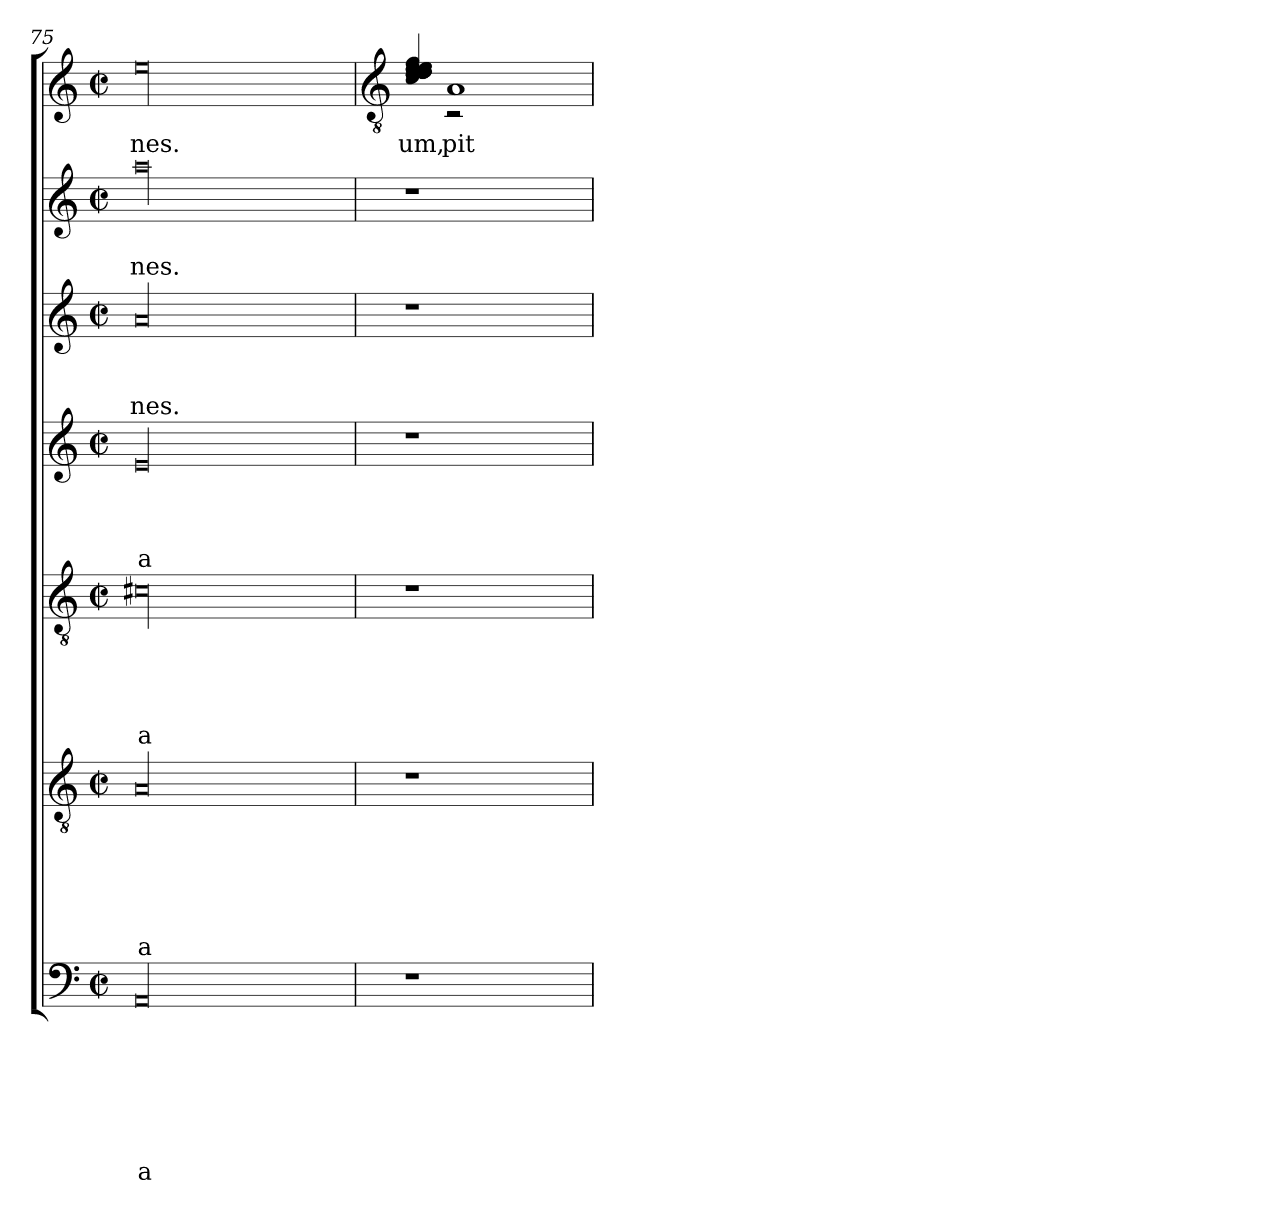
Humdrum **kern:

**kern	**text	**text	**text	**text	**text	**text	**text	**kern	**text	**text	**text	**text	**text	**text	**kern	**text	**text	**text	**text	**text	**kern	**text	**text	**text	**text	**kern	**text	**text	**text	**kern	**text	**text	**kern	**text
*part7	*part7	*part7	*part7	*part7	*part7	*part7	*part7	*part6	*part6	*part6	*part6	*part6	*part6	*part6	*part5	*part5	*part5	*part5	*part5	*part5	*part4	*part4	*part4	*part4	*part4	*part3	*part3	*part3	*part3	*part2	*part2	*part2	*part1	*part1
*staff7	*staff7	*staff7	*staff7	*staff7	*staff7	*staff7	*staff7	*staff6	*staff6	*staff6	*staff6	*staff6	*staff6	*staff6	*staff5	*staff5	*staff5	*staff5	*staff5	*staff5	*staff4	*staff4	*staff4	*staff4	*staff4	*staff3	*staff3	*staff3	*staff3	*staff2	*staff2	*staff2	*staff1	*staff1
*clefF4	*	*	*	*	*	*	*	*clefGv2	*	*	*	*	*	*	*clefGv2	*	*	*	*	*	*clefG2	*	*	*	*	*clefG2	*	*	*	*clefG2	*	*	*clefG2	*
*k[]	*	*	*	*	*	*	*	*k[]	*	*	*	*	*	*	*k[]	*	*	*	*	*	*k[]	*	*	*	*	*k[]	*	*	*	*k[]	*	*	*k[]	*
*C:	*	*	*	*	*	*	*	*C:	*	*	*	*	*	*	*C:	*	*	*	*	*	*C:	*	*	*	*	*C:	*	*	*	*C:	*	*	*C:	*
*M2/2	*	*	*	*	*	*	*	*M2/2	*	*	*	*	*	*	*M2/2	*	*	*	*	*	*M2/2	*	*	*	*	*M2/2	*	*	*	*M2/2	*	*	*M2/2	*
*met(c|)	*	*	*	*	*	*	*	*met(c|)	*	*	*	*	*	*	*met(c|)	*	*	*	*	*	*met(c|)	*	*	*	*	*met(c|)	*	*	*	*met(c|)	*	*	*met(c|)	*
=75	=75	=75	=75	=75	=75	=75	=75	=75	=75	=75	=75	=75	=75	=75	=75	=75	=75	=75	=75	=75	=75	=75	=75	=75	=75	=75	=75	=75	=75	=75	=75	=75	=75	=75
!	!	!	!	!	!	!	!LO:LY:b	!	!	!	!	!	!	!LO:LY:b	!	!	!	!	!	!LO:LY:b	!	!	!	!	!LO:LY:b	!	!	!	!LO:LY:b	!	!	!LO:LY:b	!	!LO:LY:b
00AA	.	.	.	.	.	.	-a-	00A	.	.	.	.	.	-a-	00c#X	.	.	.	.	-a-	00e	.	.	.	-a-	00a	.	.	-nes.	00aa	.	-nes.	00ee	-nes.
!!LO:LB:g=z
=76	=76	=76	=76	=76	=76	=76	=76	=76	=76	=76	=76	=76	=76	=76	=76	=76	=76	=76	=76	=76	=76	=76	=76	=76	=76	=76	=76	=76	=76	=76	=76	=76	=76	=76
*	*	*	*	*	*	*	*	*	*	*	*	*	*	*	*	*	*	*	*	*	*	*	*	*	*	*	*	*	*	*	*	*	*clefGv2	*
!	!	!	!	!	!	!	!	!	!	!	!	!	!	!	!	!	!	!	!	!	!	!	!	!	!	!	!	!	!	!	!	!	!LO:N:n=1:head=solid	!
!	!	!	!	!	!	!	!	!	!	!	!	!	!	!	!	!	!	!	!	!	!	!	!	!	!	!	!	!	!	!	!	!	!LO:N:n=2:head=solid	!
!	!	!	!	!	!	!	!	!	!	!	!	!	!	!	!	!	!	!	!	!	!	!	!	!	!	!	!	!	!	!	!	!	!LO:N:n=3:head=solid	!
!	!	!	!	!	!	!	!	!	!	!	!	!	!	!	!	!	!	!	!	!	!	!	!	!	!	!	!	!	!	!	!	!	!LO:N:n=4:head=solid	!
!	!	!	!	!	!	!	!	!	!	!	!	!	!	!	!	!	!	!	!	!	!	!	!	!	!	!	!	!	!	!	!	!	!LO:N:n=5:head=solid	!
!	!	!	!	!	!	!	!	!	!	!	!	!	!	!	!	!	!	!	!	!	!	!	!	!	!	!	!	!	!	!	!	!	!LO:N:n=6:head=solid	!
!	!	!	!	!	!	!	!	!	!	!	!	!	!	!	!	!	!	!	!	!	!	!	!	!	!	!	!	!	!	!	!	!	!LO:N:n=7:head=solid	!
!	!	!	!	!	!	!	!	!	!	!	!	!	!	!	!	!	!	!	!	!	!	!	!	!	!	!	!	!	!	!	!	!	!LO:N:n=8:head=solid	!
!	!	!	!	!	!	!	!	!	!	!	!	!	!	!	!	!	!	!	!	!	!	!	!	!	!	!	!	!	!	!	!	!	!LO:N:n=9:head=solid	!
!	!	!	!	!	!	!	!	!	!	!	!	!	!	!	!	!	!	!	!	!	!	!	!	!	!	!	!	!	!	!	!	!	!LO:N:n=10:head=solid	!
!	!	!	!	!	!	!	!	!	!	!	!	!	!	!	!	!	!	!	!	!	!	!	!	!	!	!	!	!	!	!	!	!	!LO:N:n=11:head=solid	!LO:LY:b:rj
*	*	*	*	*	*	*	*	*	*	*	*	*	*	*	*	*	*	*	*	*	*	*	*	*	*	*	*	*	*	*	*	*	*^	*
1r	.	.	.	.	.	.	.	1r	.	.	.	.	.	.	1r	.	.	.	.	.	1r	.	.	.	.	1r	.	.	.	1r	.	.	4c/ 4d/ 4d/ 4d/ 4d/ 4d/ 4e/ 4e/ 4e/ 4e/ 4f/	4ryy	-um,
!	!	!	!	!	!	!	!	!	!	!	!	!	!	!	!	!	!	!	!	!	!	!	!	!	!	!	!	!	!	!	!	!	!	!	!LO:LY:b
.	.	.	.	.	.	.	.	.	.	.	.	.	.	.	.	.	.	.	.	.	.	.	.	.	.	.	.	.	.	.	.	.	1A	2rC	pit
.	.	.	.	.	.	.	.	.	.	.	.	.	.	.	.	.	.	.	.	.	.	.	.	.	.	.	.	.	.	.	.	.	.	2ryy	.
4ryy	.	.	.	.	.	.	.	4ryy	.	.	.	.	.	.	4ryy	.	.	.	.	.	4ryy	.	.	.	.	4ryy	.	.	.	4ryy	.	.	.	.	.
*	*	*	*	*	*	*	*	*	*	*	*	*	*	*	*	*	*	*	*	*	*	*	*	*	*	*	*	*	*	*	*	*	*v	*v	*
=	=	=	=	=	=	=	=	=	=	=	=	=	=	=	=	=	=	=	=	=	=	=	=	=	=	=	=	=	=	=	=	=	=	=
*-	*-	*-	*-	*-	*-	*-	*-	*-	*-	*-	*-	*-	*-	*-	*-	*-	*-	*-	*-	*-	*-	*-	*-	*-	*-	*-	*-	*-	*-	*-	*-	*-	*-	*-
